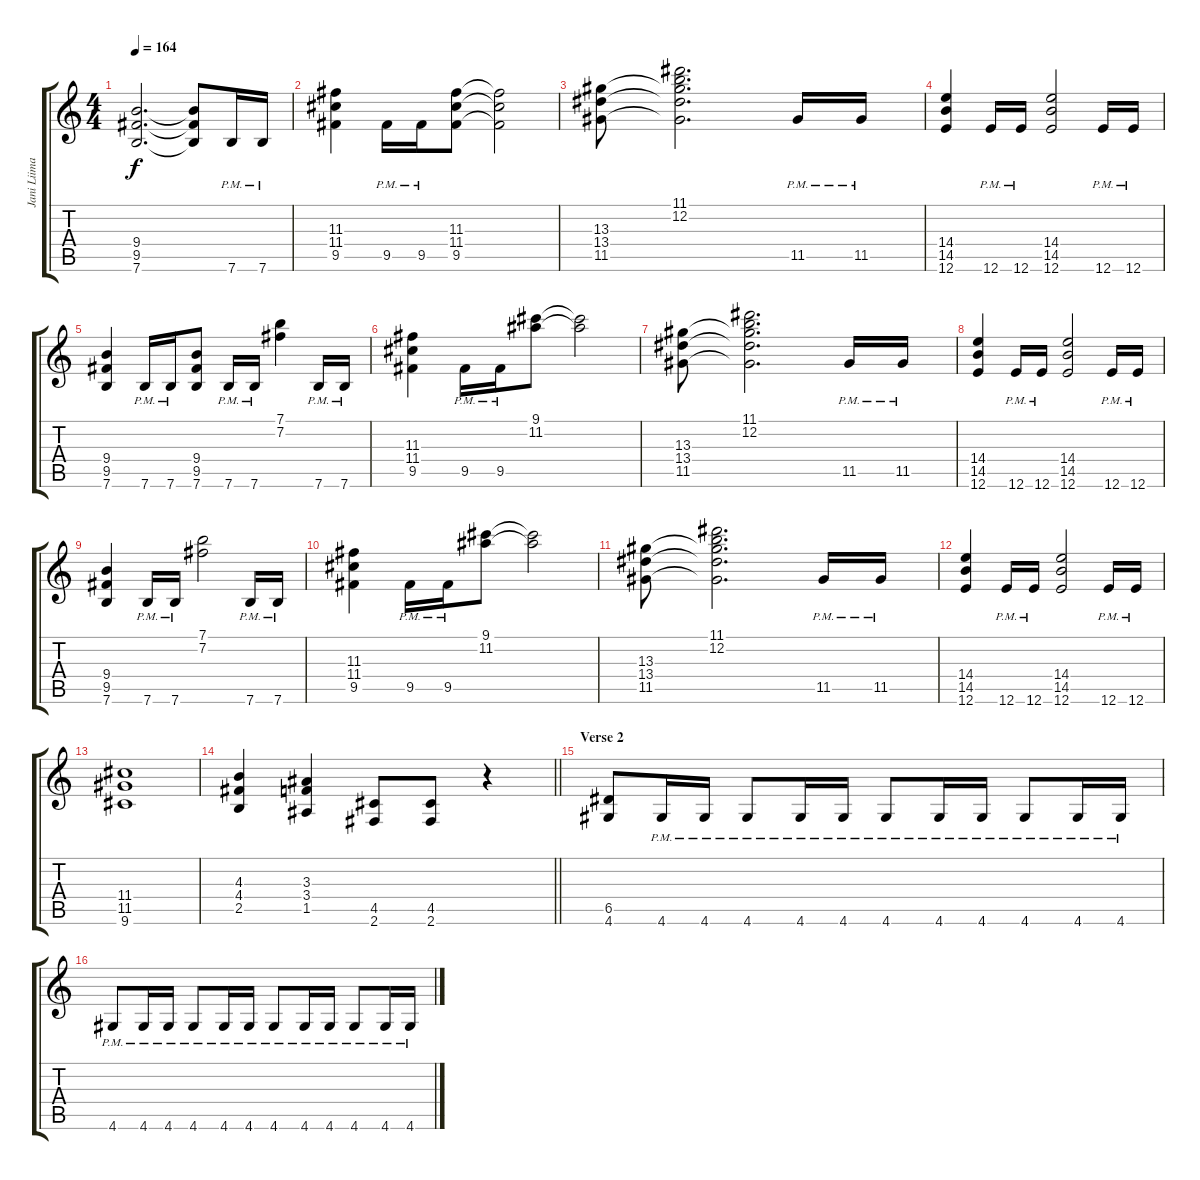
\track ("Jani Liimatainen" "Jani Liima") {instrument distortionguitar}
\staff {score tabs}
\tuning (E4 B3 G3 D3 A2 E2) {hide}
\ts (4 4)
\tempo 164
\clef g2
\ks c
(9.4 9.5 7.6).2{d dy f} (9.4{t} 9.5{t} 7.6{t}).8 7.6{pm}.16 7.6{pm}.16 |
(11.3 11.4 9.5).4 9.5{pm}.16 9.5{pm}.16 (11.3 11.4 9.5).8 (11.3{t} 11.4{t} 9.5{t}).2 |
(13.3 13.4 11.5).8 (11.1 12.2 13.3{t} 13.4{t} 11.5{t}).2{d} 11.5{pm}.16 11.5{pm}.16 |
(14.4 14.5 12.6).4 12.6{pm}.16 12.6{pm}.16 (14.4 14.5 12.6).2 12.6{pm}.16 12.6{pm}.16 |
(9.4 9.5 7.6).4 7.6{pm}.16 7.6{pm}.16 (9.4 9.5 7.6).8 7.6{pm}.16 7.6{pm}.16 (7.1 7.2).4 7.6{pm}.16 7.6{pm}.16 |
(11.3 11.4 9.5).4 9.5{pm}.16 9.5{pm}.16 (9.1 11.2).8 (9.1{t} 11.2{t}).2 |
(13.3 13.4 11.5).8 (11.1 12.2 13.3{t} 13.4{t} 11.5{t}).2{d} 11.5{pm}.16 11.5{pm}.16 |
(14.4 14.5 12.6).4 12.6{pm}.16 12.6{pm}.16 (14.4 14.5 12.6).2 12.6{pm}.16 12.6{pm}.16 |
(9.4 9.5 7.6).4 7.6{pm}.16 7.6{pm}.16 (7.1 7.2).2 7.6{pm}.16 7.6{pm}.16 |
(11.3 11.4 9.5).4 9.5{pm}.16 9.5{pm}.16 (9.1 11.2).8 (9.1{t} 11.2{t}).2 |
(13.3 13.4 11.5).8 (11.1 12.2 13.3{t} 13.4{t} 11.5{t}).2{d} 11.5{pm}.16 11.5{pm}.16 |
(14.4 14.5 12.6).4 12.6{pm}.16 12.6{pm}.16 (14.4 14.5 12.6).2 12.6{pm}.16 12.6{pm}.16 |
(11.4 11.5 9.6).1 |
\barLineRight lightlight
(4.3 4.4 2.5).4 (3.3 3.4 1.5).4 (4.5 2.6).8 (4.5 2.6).8 r.4 |
\section ("" "Verse 2")
(6.5 4.6).8 4.6{pm}.16 4.6{pm}.16 4.6{pm}.8 4.6{pm}.16 4.6{pm}.16 4.6{pm}.8 4.6{pm}.16 4.6{pm}.16 4.6{pm}.8 4.6{pm}.16 4.6{pm}.16 |
4.6{pm}.8 4.6{pm}.16 4.6{pm}.16 4.6{pm}.8 4.6{pm}.16 4.6{pm}.16 4.6{pm}.8 4.6{pm}.16 4.6{pm}.16 4.6{pm}.8 4.6{pm}.16 4.6{pm}.16
